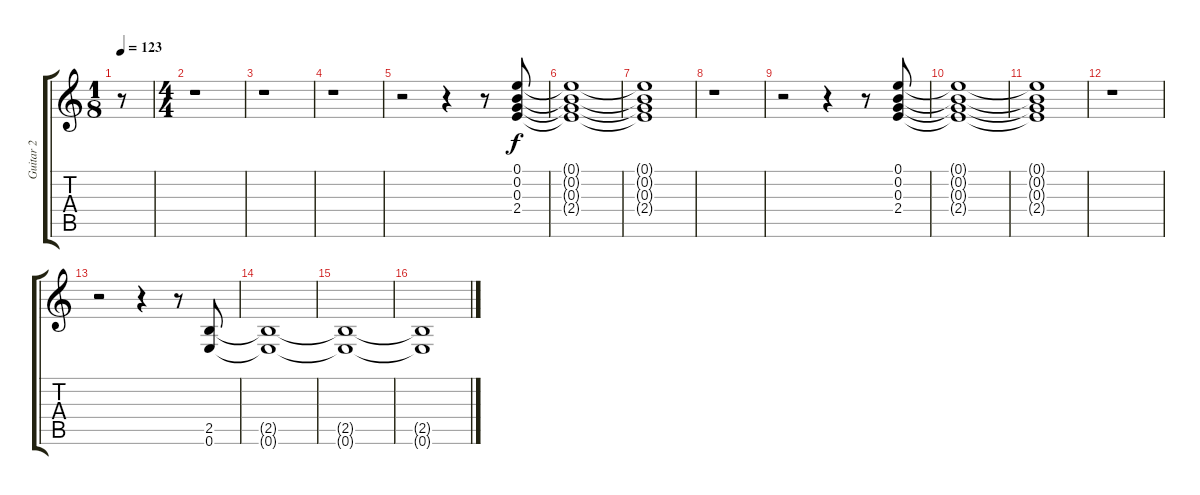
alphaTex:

\track ("Guitar 2" "Guitar 2") {instrument overdrivenguitar}
\staff {score tabs}
\tuning (E4 B3 G3 D3 A2 E2) {hide}
\ts (1 8)
\tempo 123
\clef g2
\ks c
r.8{dy f instrument overdrivenguitar} |
\ts (4 4)
r.1 |
r.1 |
r.1 |
r.2 r.4 r.8 (0.1 0.2 0.3 2.4).8 |
(0.1{t} 0.2{t} 0.3{t} 2.4{t}).1 |
(0.1{t} 0.2{t} 0.3{t} 2.4{t}).1 |
r.1 |
r.2 r.4 r.8 (0.1 0.2 0.3 2.4).8 |
(0.1{t} 0.2{t} 0.3{t} 2.4{t}).1 |
(0.1{t} 0.2{t} 0.3{t} 2.4{t}).1 |
r.1 |
r.2 r.4 r.8 (2.5 0.6).8 |
(2.5{t} 0.6{t}).1 |
(2.5{t} 0.6{t}).1 |
(2.5{t} 0.6{t}).1
